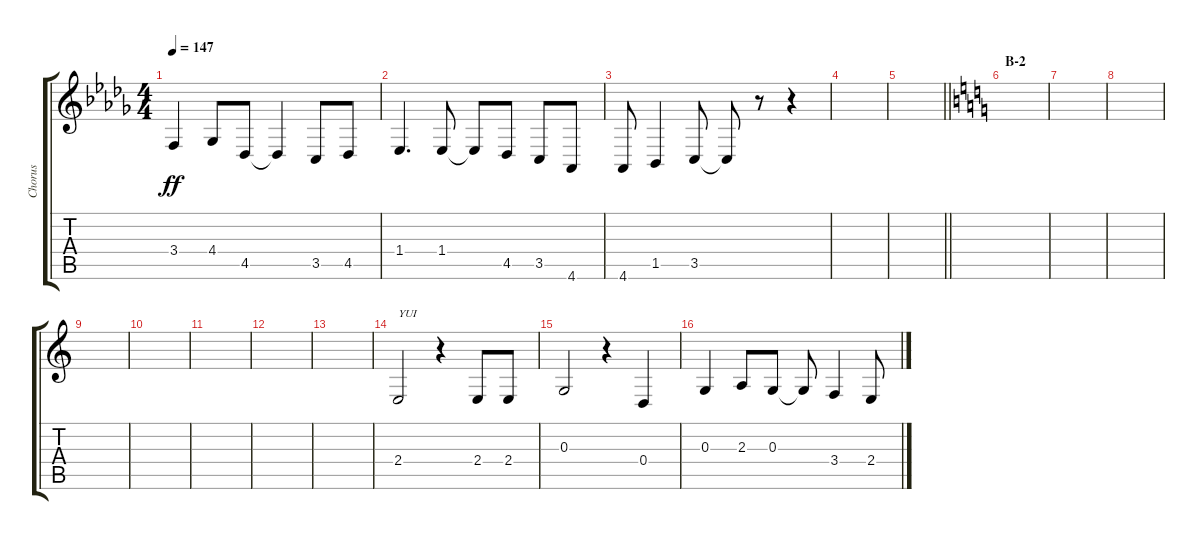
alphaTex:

\track ("Chorus" "Chorus") {instrument altosax}
\staff {score tabs}
\tuning (E4 B3 G3 D3 A2 E2) {hide}
\ts (4 4)
\tempo 147
\clef g2
\ks db
3.4.4{dy ff} 4.4.8 4.5.8 4.5{t}.4 3.5.8 4.5.8 |
1.4.4{d} 1.4.8 1.4{t}.8 4.5.8 3.5.8 4.6.8 |
4.6.8 1.5.4 3.5.8 3.5{t}.8 r.8 r.4 |
|
\barLineRight lightlight
|
\section ("" "B-2")
\ks c
|
|
|
|
|
|
|
|
2.4.2{txt "YUI"} r.4 2.4.8 2.4.8 |
0.3.2 r.4 0.4.4 |
0.3.4 2.3.8 0.3.8 0.3{t}.8 3.4.4 2.4.8
